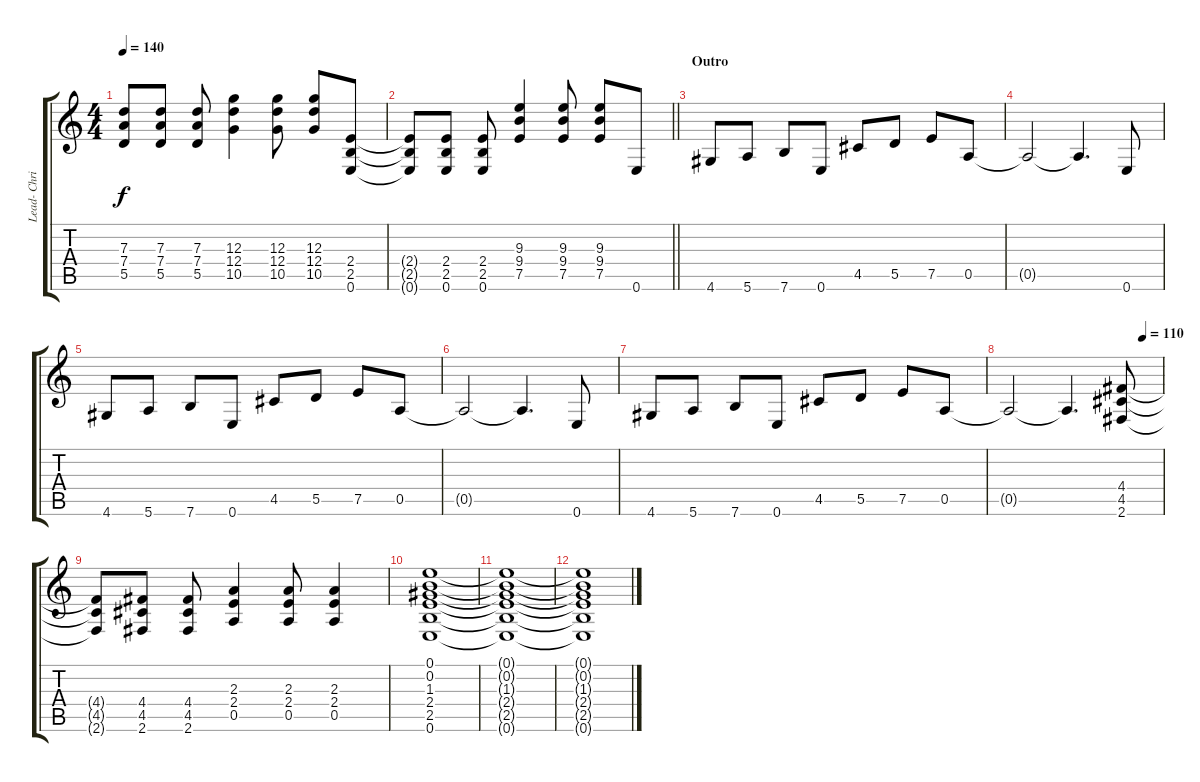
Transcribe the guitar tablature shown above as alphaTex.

\track ("Lead- Chris Shifflet" "Lead- Chri") {instrument distortionguitar}
\staff {score tabs}
\tuning (E4 B3 G3 D3 A2 E2) {hide}
\ts (4 4)
\tempo 140
\clef g2
\ks c
(7.3{t} 7.4{t} 5.5{t}).8{dy f} (7.3 7.4 5.5).8 (7.3 7.4 5.5).8 (12.3 12.4 10.5).4 (12.3 12.4 10.5).8 (12.3 12.4 10.5).8 (2.4 2.5 0.6).8 |
\barLineRight lightlight
(2.4{t} 2.5{t} 0.6{t}).8 (2.4 2.5 0.6).8 (2.4 2.5 0.6).8 (9.3 9.4 7.5).4 (9.3 9.4 7.5).8 (9.3 9.4 7.5).8 0.6.8 |
\section ("" "Outro")
4.6.8 5.6.8 7.6.8 0.6.8 4.5.8 5.5.8 7.5.8 0.5.8 |
0.5{t}.2 0.5{t}.4{d} 0.6.8 |
4.6.8 5.6.8 7.6.8 0.6.8 4.5.8 5.5.8 7.5.8 0.5.8 |
0.5{t}.2 0.5{t}.4{d} 0.6.8 |
4.6.8 5.6.8 7.6.8 0.6.8 4.5.8 5.5.8 7.5.8 0.5.8 |
\tempo (110 0.875)
0.5{t}.2 0.5{t}.4{d} (4.4 4.5 2.6).8 |
(4.4{t} 4.5{t} 2.6{t}).8 (4.4 4.5 2.6).8 (4.4 4.5 2.6).8 (2.3 2.4 0.5).4 (2.3 2.4 0.5).8 (2.3 2.4 0.5).4 |
(0.1 0.2 1.3 2.4 2.5 0.6).1 |
(0.1{t} 0.2{t} 1.3{t} 2.4{t} 2.5{t} 0.6{t}).1 |
(0.1{t} 0.2{t} 1.3{t} 2.4{t} 2.5{t} 0.6{t}).1{volume 0}
